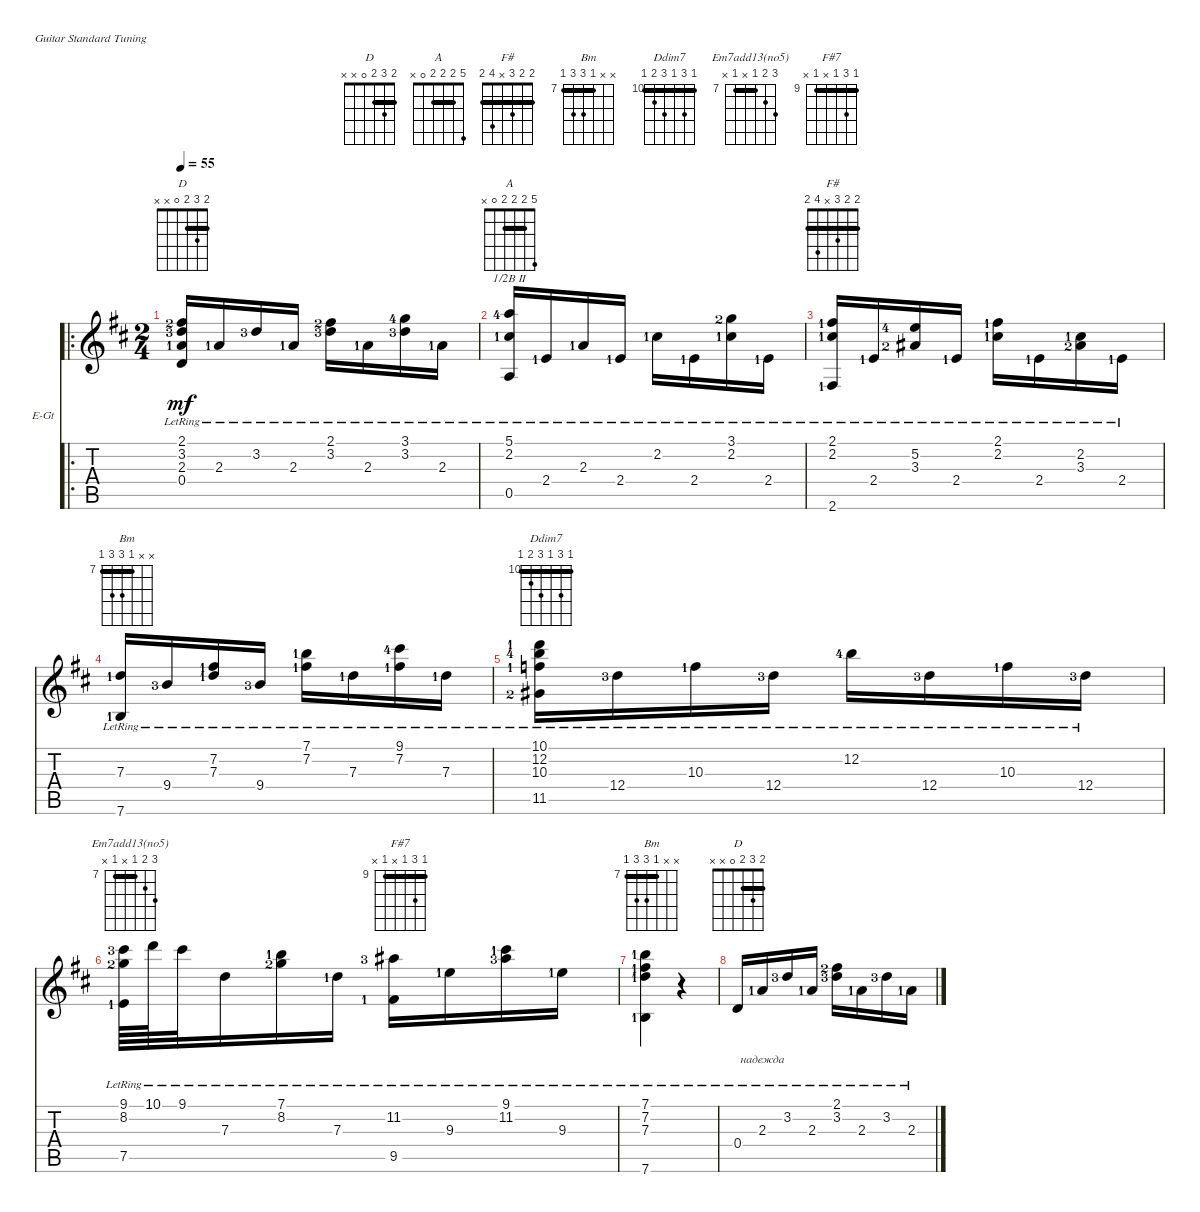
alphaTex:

\defaultSystemsLayout 4
\bracketExtendMode nobrackets
\firstSystemTrackNameOrientation horizontal
\otherSystemsTrackNameOrientation horizontal
\chordDiagramsInScore
\track ("Jazz Guitar" "E-Gt") {instrument electricguitarjazz}
\staff {score tabs}
\tuning (E4 B3 G3 D3 A2 E2)
\chord ("D" 2 3 2 0 x x) {barre 2}
\chord ("A" 5 2 2 2 0 x) {barre (2 2)}
\chord ("F#" 2 2 3 x 4 2) {barre (2 2)}
\chord ("Bm" x x 7 9 9 7) {firstfret 7 barre 7}
\chord ("Ddim7" 10 12 10 12 11 10) {firstfret 10 barre (10 10)}
\chord ("Em7add13(no5)" 9 8 7 x 7 x) {firstfret 7 barre 7}
\chord ("F#7" 9 11 9 x 9 x) {firstfret 9 barre (9 9)}
\ro
\ts (2 4)
\tempo 55
\clef g2
\ks d
(0.4{lr} 2.3{lr lf 2} 3.2{lr lf 4} 2.1{lr lf 3}).16{ch "D" dy mf instrument electricguitarjazz} 2.3{lr lf 2}.16 3.2{lr lf 4}.16 2.3{lr lf 2}.16 (3.2{lr lf 4} 2.1{lr lf 3}).16 2.3{lr lf 2}.16 (3.2{lr lf 4} 3.1{lr lf 5}).16 2.3{lr lf 2}.16 |
(0.5{lr} 2.2{lr lf 2} 5.1{lr lf 5}).16{ch "A" barre (2 half)} 2.4{lr lf 2}.16 2.3{lr lf 2}.16 2.4{lr lf 2}.16 2.2{lr lf 2}.16 2.4{lr lf 2}.16 (2.2{lr lf 2} 3.1{lr lf 3}).16 2.4{lr lf 2}.16 |
(2.6{lr lf 2} 2.2{lr lf 2} 2.1{lr lf 2}).16{ch "F#"} 2.4{lr lf 2}.16 (3.3{lr lf 3} 5.2{lr lf 5}).16 2.4{lr lf 2}.16 (2.2{lr lf 2} 2.1{lr lf 2}).16 2.4{lr lf 2}.16 (3.3{lr lf 3} 2.2{lr lf 2}).16 2.4{lr lf 2}.16 |
(7.6{lr lf 2} 7.3{lr lf 2}).16{ch "Bm"} 9.4{lr lf 4}.16 (7.3{lr lf 2} 7.2{lr lf 2}).16 9.4{lr lf 4}.16 (7.2{lr lf 2} 7.1{lr lf 2}).16 7.3{lr lf 2}.16 (7.2{lr lf 2} 9.1{lr lf 5}).16 7.3{lr lf 2}.16 |
(11.5{lr lf 3} 10.3{lr lf 2} 12.2{lr lf 5} 10.1{lr lf 2}).16{ch "Ddim7"} 12.4{lr lf 4}.16 10.3{lr lf 2}.16 12.4{lr lf 4}.16 12.2{lr lf 5}.16 12.4{lr lf 4}.16 10.3{lr lf 2}.16 12.4{lr lf 4}.16 |
(7.5{lr lf 2} 8.2{lr lf 3} 9.1{lr lf 4}).64{ch "Em7add13(no5)"} 10.1{lr}.64 9.1{lr}.32 7.3{lr}.16 (8.2{lr lf 3} 7.1{lr lf 2}).16 7.3{lr lf 2}.16 (9.5{lr lf 2} 11.2{lr lf 4}).16{ch "F#7"} 9.3{lr lf 2}.16 (11.2{lr lf 4} 9.1{lr lf 2}).16 9.3{lr lf 2}.16 |
(7.6{lr lf 2} 7.3{lr lf 2} 7.2{lr lf 2} 7.1{lr lf 2}).4{ch "Bm" lyrics (0 "") lyrics (1 "") lyrics (2 "") lyrics (3 "") lyrics (4 "")} r.4 |
0.4{lr}.16{ch "D" lyrics (0 "") lyrics (1 "") lyrics (2 "") lyrics (3 "") lyrics (4 "")} 2.3{lr lf 2}.16{lyrics (0 "") lyrics (1 "надежда") lyrics (2 "") lyrics (3 "") lyrics (4 "")} 3.2{lr lf 4}.16{lyrics (0 "") lyrics (1 "") lyrics (2 "") lyrics (3 "") lyrics (4 "")} 2.3{lr lf 2}.16{lyrics (0 "") lyrics (1 "") lyrics (2 "") lyrics (3 "") lyrics (4 "")} (3.2{lr lf 4} 2.1{lr lf 3}).16{lyrics (0 "") lyrics (1 "") lyrics (2 "") lyrics (3 "") lyrics (4 "")} 2.3{lr lf 2}.16{lyrics (0 "") lyrics (1 "") lyrics (2 "") lyrics (3 "") lyrics (4 "")} 3.2{lr lf 4}.16{lyrics (0 "") lyrics (1 "") lyrics (2 "") lyrics (3 "") lyrics (4 "")} 2.3{lr lf 2}.16{lyrics (0 "") lyrics (1 "") lyrics (2 "") lyrics (3 "") lyrics (4 "")}
